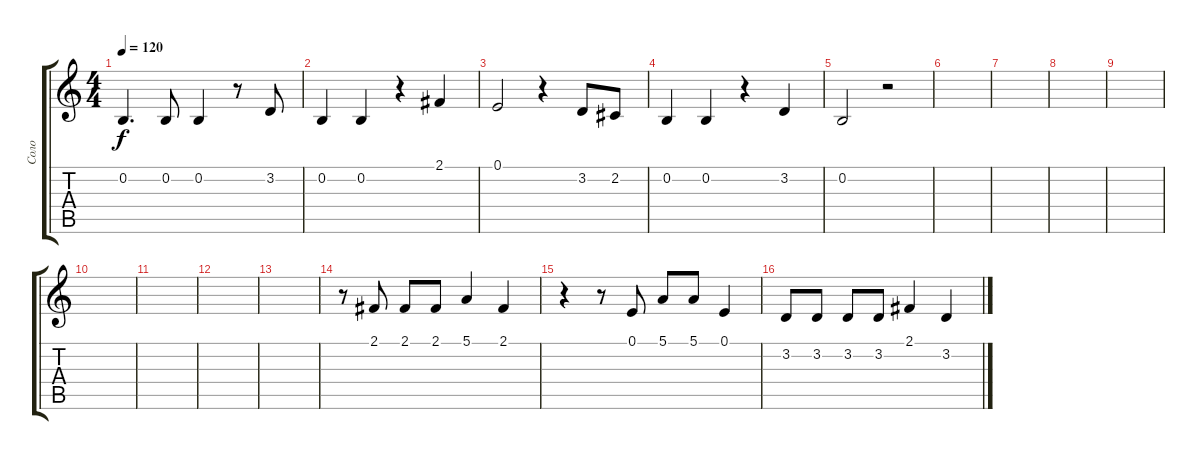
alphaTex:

\track ("Соло" "Соло") {instrument violin}
\staff {score tabs}
\tuning (E4 B3 G3 D3 A2 E2) {hide}
\ts (4 4)
\tempo 120
\clef g2
\ks c
0.2.4{d dy f} 0.2.8 0.2.4 r.8 3.2.8 |
0.2.4 0.2.4 r.4 2.1.4 |
0.1.2 r.4 3.2.8 2.2.8 |
0.2.4 0.2.4 r.4 3.2.4 |
0.2.2 r.2 |
|
|
|
|
|
|
|
|
r.8 2.1.8 2.1.8 2.1.8 5.1.4 2.1.4 |
r.4 r.8 0.1.8 5.1.8 5.1.8 0.1.4 |
3.2.8 3.2.8 3.2.8 3.2.8 2.1.4 3.2.4
